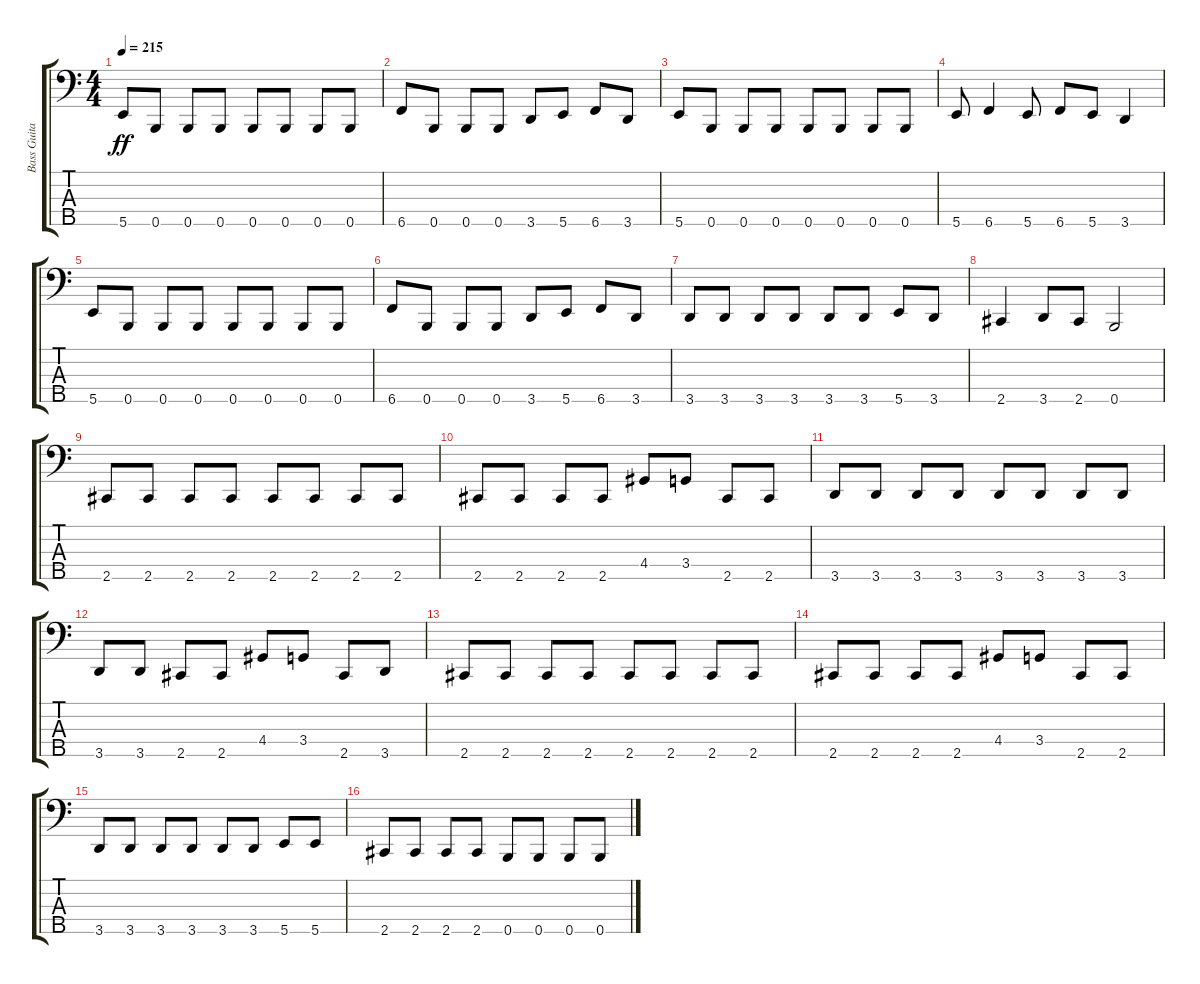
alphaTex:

\track ("Bass Guitar" "Bass Guita") {instrument electricbassfinger}
\staff {score tabs}
\tuning (G2 D2 A1 E1 B0) {hide}
\ts (4 4)
\tempo 215
\clef f4
\ks c
5.5.8{dy ff} 0.5.8 0.5.8 0.5.8 0.5.8 0.5.8 0.5.8 0.5.8 |
6.5.8 0.5.8 0.5.8 0.5.8 3.5.8 5.5.8 6.5.8 3.5.8 |
5.5.8 0.5.8 0.5.8 0.5.8 0.5.8 0.5.8 0.5.8 0.5.8 |
5.5.8 6.5.4 5.5.8 6.5.8 5.5.8 3.5.4 |
5.5.8 0.5.8 0.5.8 0.5.8 0.5.8 0.5.8 0.5.8 0.5.8 |
6.5.8 0.5.8 0.5.8 0.5.8 3.5.8 5.5.8 6.5.8 3.5.8 |
3.5.8 3.5.8 3.5.8 3.5.8 3.5.8 3.5.8 5.5.8 3.5.8 |
2.5.4 3.5.8 2.5.8 0.5.2 |
2.5.8 2.5.8 2.5.8 2.5.8 2.5.8 2.5.8 2.5.8 2.5.8 |
2.5.8 2.5.8 2.5.8 2.5.8 4.4.8 3.4.8 2.5.8 2.5.8 |
3.5.8 3.5.8 3.5.8 3.5.8 3.5.8 3.5.8 3.5.8 3.5.8 |
3.5.8 3.5.8 2.5.8 2.5.8 4.4.8 3.4.8 2.5.8 3.5.8 |
2.5.8 2.5.8 2.5.8 2.5.8 2.5.8 2.5.8 2.5.8 2.5.8 |
2.5.8 2.5.8 2.5.8 2.5.8 4.4.8 3.4.8 2.5.8 2.5.8 |
3.5.8 3.5.8 3.5.8 3.5.8 3.5.8 3.5.8 5.5.8 5.5.8 |
2.5.8 2.5.8 2.5.8 2.5.8 0.5.8 0.5.8 0.5.8 0.5.8
